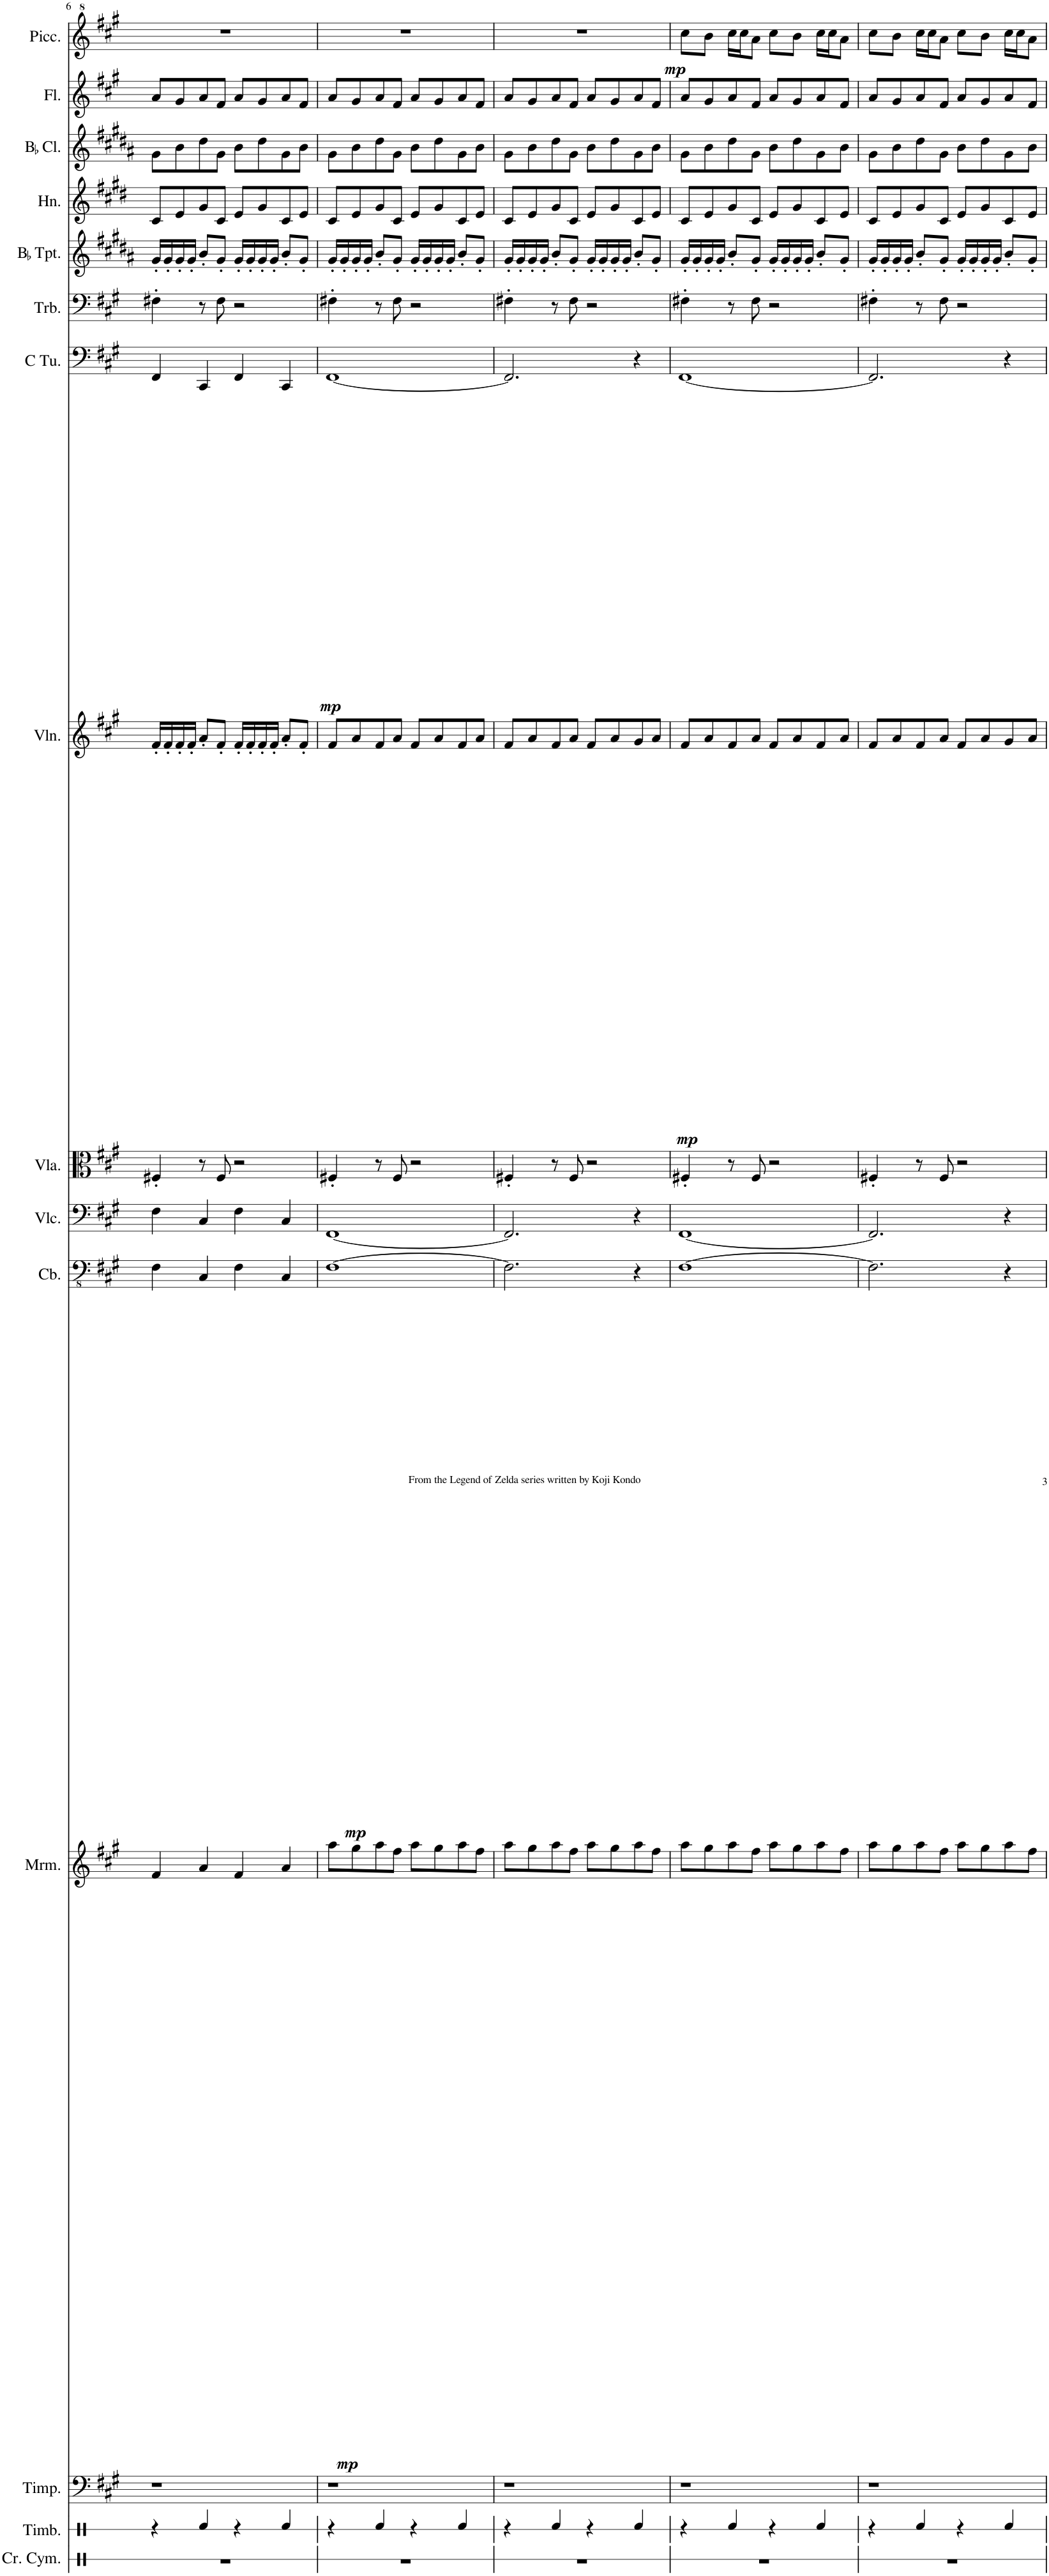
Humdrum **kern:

**kern	**kern	**kern	**kern	**dynam	**kern	**dynam	**kern	**kern	**kern	**dynam	**kern	**dynam	**kern	**kern	**kern	**kern	**kern	**kern	**dynam
*part15	*part14	*part13	*part12	*part12	*part11	*part11	*part10	*part9	*part8	*part8	*part7	*part7	*part6	*part5	*part4	*part3	*part2	*part1	*part1
*staff15	*staff14	*staff13	*staff12	*staff12	*staff11	*staff11	*staff10	*staff9	*staff8	*staff8	*staff7	*staff7	*staff6	*staff5	*staff4	*staff3	*staff2	*staff1	*staff1
*I"Crash Cymbal	*I"Timbales	*I"Timpani	*I"Marimba	*	*I"Double Bass	*	*I"Violoncello	*I"Viola	*I"Violin	*	*I"C Tuba	*	*I"Trombone	*I"BaccidentalFlat Trumpet	*I"Horn	*I"BaccidentalFlat Clarinet	*I"Flute	*I"Piccolo	*
*I'Cr. Cym.	*I'Timb.	*I'Timp.	*I'Mrm.	*	*	*	*I'Vlc.	*I'Vla.	*I'Vln.	*	*I'C Tu.	*	*I'Trb.	*I'BaccidentalFlat Tpt.	*I'Hn.	*I'BaccidentalFlat Cl.	*I'Fl.	*I'Picc.	*
!!LO:PB:g=z
*clefX	*clefX	*clefF4	*clefG2	*	*clefFv4	*	*clefF4	*clefC3	*clefG2	*	*clefF4	*	*clefF4	*clefG2	*clefG2	*clefG2	*clefG2	*clefG^2	*
*	*	*	*	*	*Trd7c12	*	*	*	*	*	*	*	*	*Trd1c2	*Trd4c7	*Trd1c2	*	*Trd-7c-12	*
*k[]	*k[]	*k[f#c#g#]	*k[f#c#g#]	*	*k[f#c#g#]	*	*k[f#c#g#]	*k[f#c#g#]	*k[f#c#g#]	*	*k[f#c#g#]	*	*k[f#c#g#]	*k[f#c#g#d#a#]	*k[f#c#g#d#]	*k[f#c#g#d#a#]	*k[f#c#g#]	*k[f#c#g#]	*
*M4/4	*M4/4	*M4/4	*M4/4	*	*M4/4	*	*M4/4	*M4/4	*M4/4	*	*M4/4	*	*M4/4	*M4/4	*M4/4	*M4/4	*M4/4	*M4/4	*
=6	=6	=6	=6	=6	=6	=6	=6	=6	=6	=6	=6	=6	=6	=6	=6	=6	=6	=6	=6
1r	4r	1r	4f#/	.	4FF#\	.	4F#\	4F#X'/	16f#'/LL	.	4FF#/	.	4F#X'\	16g#'/LL	8c#/L	8g#\L	8a/L	1r	.
.	.	.	.	.	.	.	.	.	16f#'/	.	.	.	.	16g#'/	.	.	.	.	.
.	.	.	.	.	.	.	.	.	16f#'/	.	.	.	.	16g#'/	8e/	8b\	8g#/	.	.
.	.	.	.	.	.	.	.	.	16f#'/JJ	.	.	.	.	16g#'/JJ	.	.	.	.	.
.	4Rf/	.	4a/	.	4CC#/	.	4C#/	8r	8a'/L	.	4CC#/	.	8r	8b'/L	8g#/	8dd#\	8a/	.	.
.	.	.	.	.	.	.	.	8F#/	8f#'/J	.	.	.	8F#\	8g#'/J	8c#/J	8g#\J	8f#/J	.	.
.	4r	.	4f#/	.	4FF#\	.	4F#\	2r	16f#'/LL	.	4FF#/	.	2r	16g#'/LL	8e/L	8b\L	8a/L	.	.
.	.	.	.	.	.	.	.	.	16f#'/	.	.	.	.	16g#'/	.	.	.	.	.
.	.	.	.	.	.	.	.	.	16f#'/	.	.	.	.	16g#'/	8g#/	8dd#\	8g#/	.	.
.	.	.	.	.	.	.	.	.	16f#'/JJ	.	.	.	.	16g#'/JJ	.	.	.	.	.
.	4Rf/	.	4a/	.	4CC#/	.	4C#/	.	8a'/L	.	4CC#/	.	.	8b'/L	8c#/	8g#\	8a/	.	.
.	.	.	.	.	.	.	.	.	8f#'/J	.	.	.	.	8g#'/J	8e/J	8b\J	8f#/J	.	.
=7	=7	=7	=7	=7	=7	=7	=7	=7	=7	=7	=7	=7	=7	=7	=7	=7	=7	=7	=7
!	!	!	!	!LO:DY:b	!	!LO:DY:b	!	!	!	!	!	!LO:DY:b	!	!	!	!	!	!	!
1r	4r	1r	8aa\L	mp	[1FF#	mp	[1FF#	4F#X'/	8f#/L	.	[1FF#	mp	4F#X'\	16g#'/LL	8c#/L	8g#\L	8a/L	1r	.
.	.	.	.	.	.	.	.	.	.	.	.	.	.	16g#'/	.	.	.	.	.
.	.	.	8gg#\	.	.	.	.	.	8a/	.	.	.	.	16g#'/	8e/	8b\	8g#/	.	.
.	.	.	.	.	.	.	.	.	.	.	.	.	.	16g#'/JJ	.	.	.	.	.
.	4Rf/	.	8aa\	.	.	.	.	8r	8f#/	.	.	.	8r	8b'/L	8g#/	8dd#\	8a/	.	.
.	.	.	8ff#\J	.	.	.	.	8F#/	8a/J	.	.	.	8F#\	8g#'/J	8c#/J	8g#\J	8f#/J	.	.
.	4r	.	8aa\L	.	.	.	.	2r	8f#/L	.	.	.	2r	16g#'/LL	8e/L	8b\L	8a/L	.	.
.	.	.	.	.	.	.	.	.	.	.	.	.	.	16g#'/	.	.	.	.	.
.	.	.	8gg#\	.	.	.	.	.	8a/	.	.	.	.	16g#'/	8g#/	8dd#\	8g#/	.	.
.	.	.	.	.	.	.	.	.	.	.	.	.	.	16g#'/JJ	.	.	.	.	.
.	4Rf/	.	8aa\	.	.	.	.	.	8f#/	.	.	.	.	8b'/L	8c#/	8g#\	8a/	.	.
.	.	.	8ff#\J	.	.	.	.	.	8a/J	.	.	.	.	8g#'/J	8e/J	8b\J	8f#/J	.	.
=8	=8	=8	=8	=8	=8	=8	=8	=8	=8	=8	=8	=8	=8	=8	=8	=8	=8	=8	=8
1r	4r	1r	8aa\L	.	2.FF#\]	.	2.FF#/]	4F#X'/	8f#/L	.	2.FF#/]	.	4F#X'\	16g#'/LL	8c#/L	8g#\L	8a/L	1r	.
.	.	.	.	.	.	.	.	.	.	.	.	.	.	16g#'/	.	.	.	.	.
.	.	.	8gg#\	.	.	.	.	.	8a/	.	.	.	.	16g#'/	8e/	8b\	8g#/	.	.
.	.	.	.	.	.	.	.	.	.	.	.	.	.	16g#'/JJ	.	.	.	.	.
.	4Rf/	.	8aa\	.	.	.	.	8r	8f#/	.	.	.	8r	8b'/L	8g#/	8dd#\	8a/	.	.
.	.	.	8ff#\J	.	.	.	.	8F#/	8a/J	.	.	.	8F#\	8g#'/J	8c#/J	8g#\J	8f#/J	.	.
.	4r	.	8aa\L	.	.	.	.	2r	8f#/L	.	.	.	2r	16g#'/LL	8e/L	8b\L	8a/L	.	.
.	.	.	.	.	.	.	.	.	.	.	.	.	.	16g#'/	.	.	.	.	.
.	.	.	8gg#\	.	.	.	.	.	8a/	.	.	.	.	16g#'/	8g#/	8dd#\	8g#/	.	.
.	.	.	.	.	.	.	.	.	.	.	.	.	.	16g#'/JJ	.	.	.	.	.
.	4Rf/	.	8aa\	.	4r	.	4r	.	8g#/	.	4r	.	.	8b'/L	8c#/	8g#\	8a/	.	.
.	.	.	8ff#\J	.	.	.	.	.	8a/J	.	.	.	.	8g#'/J	8e/J	8b\J	8f#/J	.	.
=9	=9	=9	=9	=9	=9	=9	=9	=9	=9	=9	=9	=9	=9	=9	=9	=9	=9	=9	=9
!	!	!	!	!	!	!	!	!	!	!LO:DY:b	!	!	!	!	!	!	!	!	!LO:DY:b
1r	4r	1r	8aa\L	.	[1FF#	.	[1FF#	4F#X'/	8f#/L	mp	[1FF#	.	4F#X'\	16g#'/LL	8c#/L	8g#\L	8a/L	8ccc#\L	mp
.	.	.	.	.	.	.	.	.	.	.	.	.	.	16g#'/	.	.	.	.	.
.	.	.	8gg#\	.	.	.	.	.	8a/	.	.	.	.	16g#'/	8e/	8b\	8g#/	8bb\J	.
.	.	.	.	.	.	.	.	.	.	.	.	.	.	16g#'/JJ	.	.	.	.	.
.	4Rf/	.	8aa\	.	.	.	.	8r	8f#/	.	.	.	8r	8b'/L	8g#/	8dd#\	8a/	16ccc#\LL	.
.	.	.	.	.	.	.	.	.	.	.	.	.	.	.	.	.	.	16ccc#\J	.
.	.	.	8ff#\J	.	.	.	.	8F#/	8a/J	.	.	.	8F#\	8g#'/J	8c#/J	8g#\J	8f#/J	8aa\J	.
.	4r	.	8aa\L	.	.	.	.	2r	8f#/L	.	.	.	2r	16g#'/LL	8e/L	8b\L	8a/L	8ccc#\L	.
.	.	.	.	.	.	.	.	.	.	.	.	.	.	16g#'/	.	.	.	.	.
.	.	.	8gg#\	.	.	.	.	.	8a/	.	.	.	.	16g#'/	8g#/	8dd#\	8g#/	8bb\J	.
.	.	.	.	.	.	.	.	.	.	.	.	.	.	16g#'/JJ	.	.	.	.	.
.	4Rf/	.	8aa\	.	.	.	.	.	8f#/	.	.	.	.	8b'/L	8c#/	8g#\	8a/	16ccc#\LL	.
.	.	.	.	.	.	.	.	.	.	.	.	.	.	.	.	.	.	16ccc#\J	.
.	.	.	8ff#\J	.	.	.	.	.	8a/J	.	.	.	.	8g#'/J	8e/J	8b\J	8f#/J	8aa\J	.
=10	=10	=10	=10	=10	=10	=10	=10	=10	=10	=10	=10	=10	=10	=10	=10	=10	=10	=10	=10
1r	4r	1r	8aa\L	.	2.FF#\]	.	2.FF#/]	4F#X'/	8f#/L	.	2.FF#/]	.	4F#X'\	16g#'/LL	8c#/L	8g#\L	8a/L	8ccc#\L	.
.	.	.	.	.	.	.	.	.	.	.	.	.	.	16g#'/	.	.	.	.	.
.	.	.	8gg#\	.	.	.	.	.	8a/	.	.	.	.	16g#'/	8e/	8b\	8g#/	8bb\J	.
.	.	.	.	.	.	.	.	.	.	.	.	.	.	16g#'/JJ	.	.	.	.	.
.	4Rf/	.	8aa\	.	.	.	.	8r	8f#/	.	.	.	8r	8b'/L	8g#/	8dd#\	8a/	16ccc#\LL	.
.	.	.	.	.	.	.	.	.	.	.	.	.	.	.	.	.	.	16ccc#\J	.
.	.	.	8ff#\J	.	.	.	.	8F#/	8a/J	.	.	.	8F#\	8g#'/J	8c#/J	8g#\J	8f#/J	8aa\J	.
.	4r	.	8aa\L	.	.	.	.	2r	8f#/L	.	.	.	2r	16g#'/LL	8e/L	8b\L	8a/L	8ccc#\L	.
.	.	.	.	.	.	.	.	.	.	.	.	.	.	16g#'/	.	.	.	.	.
.	.	.	8gg#\	.	.	.	.	.	8a/	.	.	.	.	16g#'/	8g#/	8dd#\	8g#/	8bb\J	.
.	.	.	.	.	.	.	.	.	.	.	.	.	.	16g#'/JJ	.	.	.	.	.
.	4Rf/	.	8aa\	.	4r	.	4r	.	8g#/	.	4r	.	.	8b'/L	8c#/	8g#\	8a/	16ccc#\LL	.
.	.	.	.	.	.	.	.	.	.	.	.	.	.	.	.	.	.	16ccc#\J	.
.	.	.	8ff#\J	.	.	.	.	.	8a/J	.	.	.	.	8g#'/J	8e/J	8b\J	8f#/J	8aa\J	.
=	=	=	=	=	=	=	=	=	=	=	=	=	=	=	=	=	=	=	=
*-	*-	*-	*-	*-	*-	*-	*-	*-	*-	*-	*-	*-	*-	*-	*-	*-	*-	*-	*-
